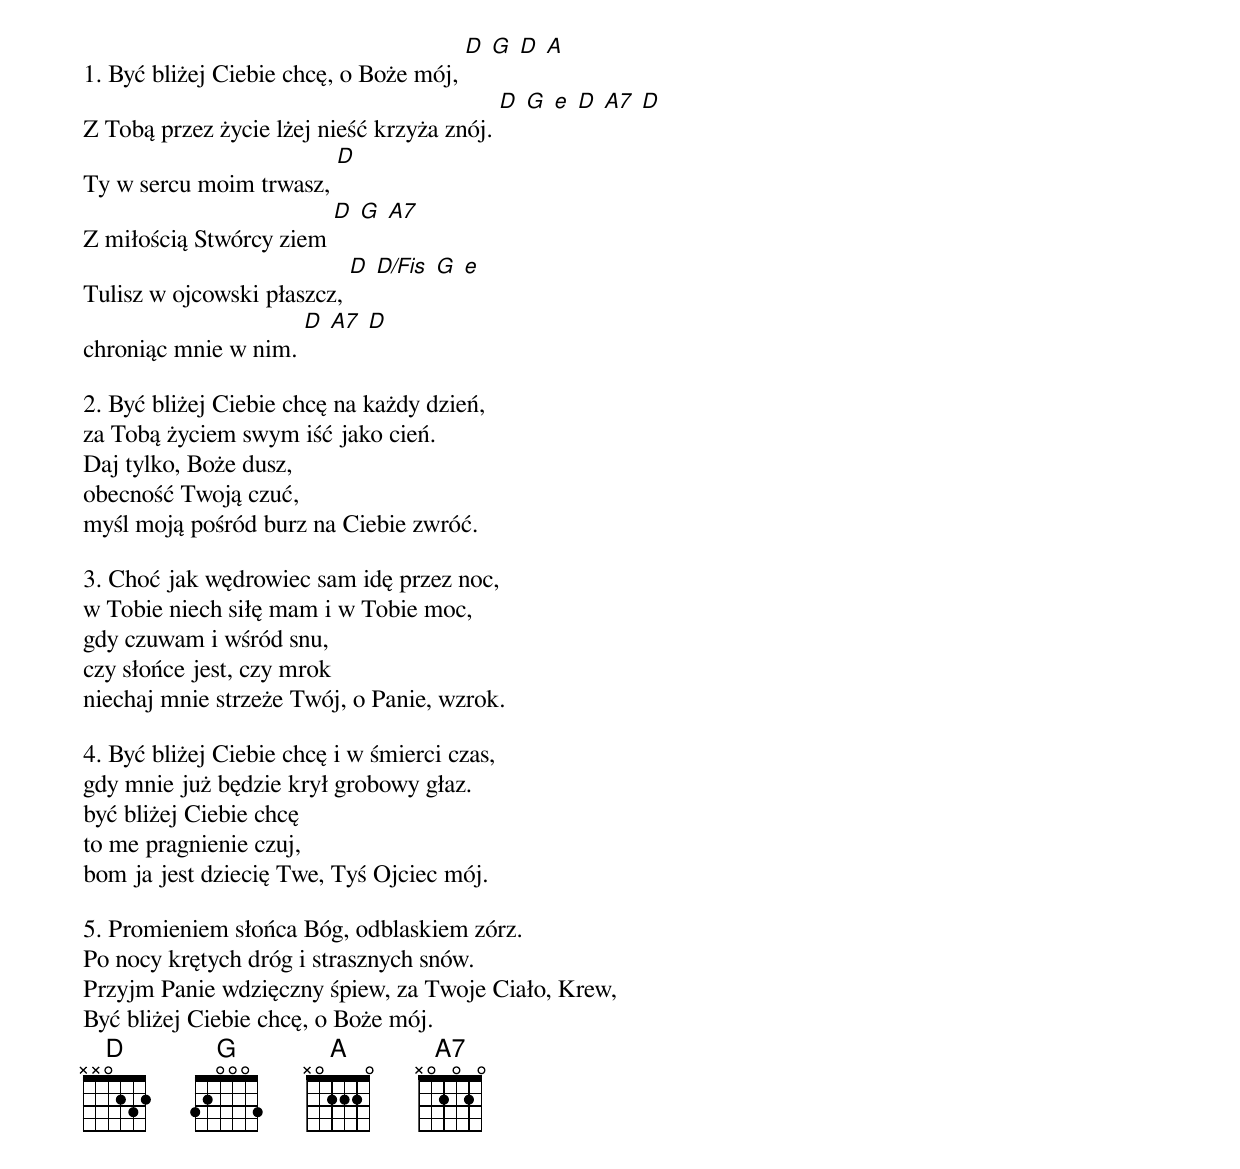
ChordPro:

1. Być bliżej Ciebie chcę, o Boże mój, [D] [G] [D] [A]
Z Tobą przez życie lżej nieść krzyża znój. [D] [G] [e] [D] [A7] [D]
Ty w sercu moim trwasz, [D]
Z miłością Stwórcy ziem [D] [G] [A7]
Tulisz w ojcowski płaszcz, [D] [D/Fis] [G] [e]
chroniąc mnie w nim. [D] [A7] [D]

2. Być bliżej Ciebie chcę na każdy dzień,
za Tobą życiem swym iść jako cień.
Daj tylko, Boże dusz,
obecność Twoją czuć,
myśl moją pośród burz na Ciebie zwróć.

3. Choć jak wędrowiec sam idę przez noc,
w Tobie niech siłę mam i w Tobie moc,
gdy czuwam i wśród snu,
czy słońce jest, czy mrok
niechaj mnie strzeże Twój, o Panie, wzrok.

4. Być bliżej Ciebie chcę i w śmierci czas,
gdy mnie już będzie krył grobowy głaz.
być bliżej Ciebie chcę
to me pragnienie czuj,
bom ja jest dziecię Twe, Tyś Ojciec mój.

5. Promieniem słońca Bóg, odblaskiem zórz.
Po nocy krętych dróg i strasznych snów.
Przyjm Panie wdzięczny śpiew, za Twoje Ciało, Krew,
Być bliżej Ciebie chcę, o Boże mój.
